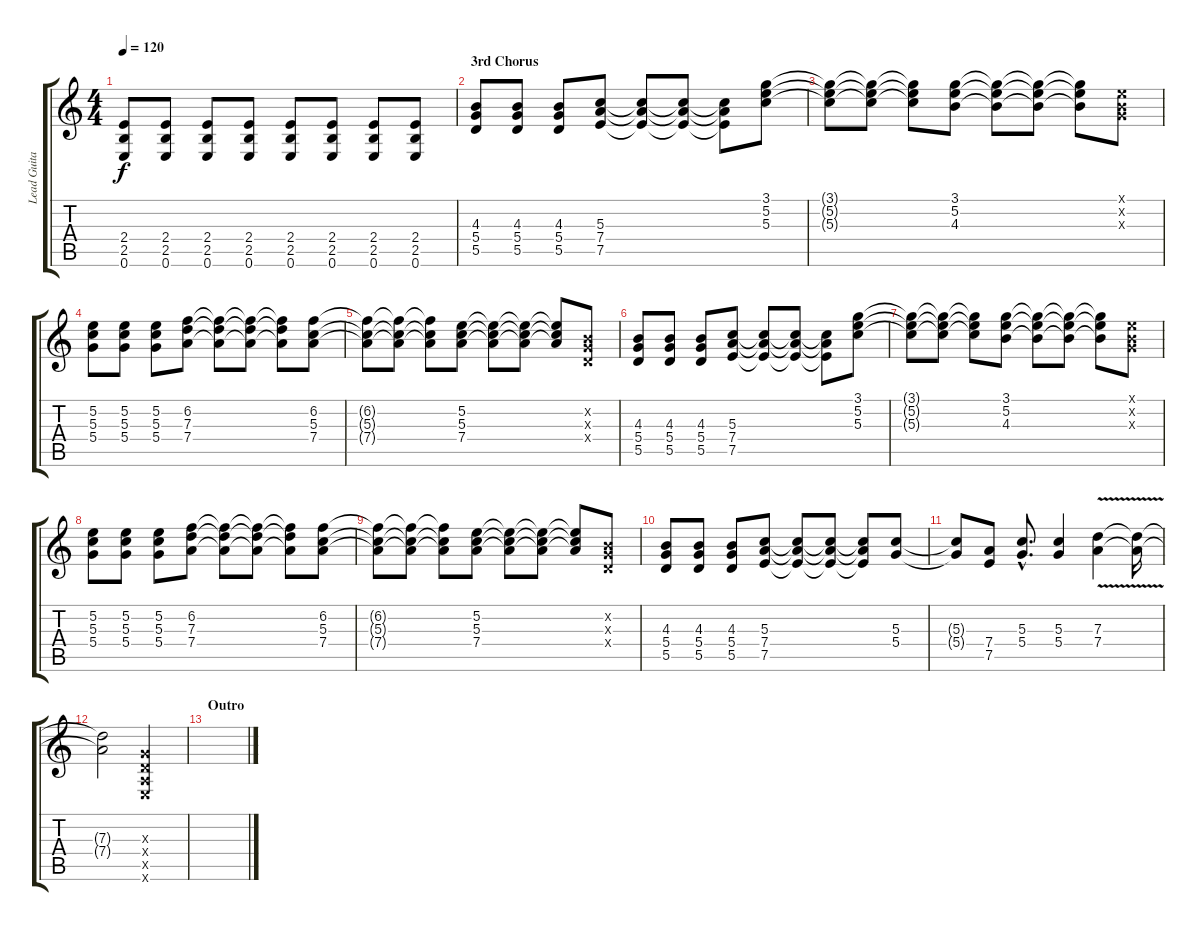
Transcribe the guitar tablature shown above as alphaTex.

\track ("Lead Guitar" "Lead Guita") {instrument overdrivenguitar}
\staff {score tabs}
\tuning (E4 B3 G3 D3 A2 E2) {hide}
\ts (4 4)
\tempo 120
\clef g2
\ks c
(2.4 2.5 0.6).8{dy f} (2.4 2.5 0.6).8 (2.4 2.5 0.6).8 (2.4 2.5 0.6).8 (2.4 2.5 0.6).8 (2.4 2.5 0.6).8 (2.4 2.5 0.6).8 (2.4 2.5 0.6).8 |
\section ("" "3rd Chorus")
(4.3 5.4 5.5).8{volume 16 instrument overdrivenguitar} (4.3 5.4 5.5).8 (4.3 5.4 5.5).8 (5.3 7.4 7.5).8 (5.3{t} 7.4{t} 7.5{t}).8 (5.3{t} 7.4{t} 7.5{t}).8 (5.3{t} 7.4{t} 7.5{t}).8 (3.1 5.2 5.3).8 |
(3.1{t} 5.2{t} 5.3{t}).8 (3.1{t} 5.2{t} 5.3{t}).8 (3.1{t} 5.2{t} 5.3{t}).8 (3.1 5.2 4.3).8 (3.1{t} 5.2{t} 4.3{t}).8 (3.1{t} 5.2{t} 4.3{t}).8 (3.1{t} 5.2{t} 4.3{t}).8 (0.1{x} 0.2{x} 0.3{x}).8 |
(5.2 5.3 5.4).8 (5.2 5.3 5.4).8 (5.2 5.3 5.4).8 (6.2 7.3 7.4).8 (6.2{t} 7.3{t} 7.4{t}).8 (6.2{t} 7.3{t} 7.4{t}).8 (6.2{t} 7.3{t} 7.4{t}).8 (6.2 5.3 7.4).8 |
(6.2{t} 5.3{t} 7.4{t}).8 (6.2{t} 5.3{t} 7.4{t}).8 (6.2{t} 5.3{t} 7.4{t}).8 (5.2 5.3 7.4).8 (5.2{t} 5.3{t} 7.4{t}).8 (5.2{t} 5.3{t} 7.4{t}).8 (5.2{t} 5.3{t} 7.4{t}).8 (0.2{x} 0.3{x} 0.4{x}).8 |
(4.3 5.4 5.5).8 (4.3 5.4 5.5).8 (4.3 5.4 5.5).8 (5.3 7.4 7.5).8 (5.3{t} 7.4{t} 7.5{t}).8 (5.3{t} 7.4{t} 7.5{t}).8 (5.3{t} 7.4{t} 7.5{t}).8 (3.1 5.2 5.3).8 |
(3.1{t} 5.2{t} 5.3{t}).8 (3.1{t} 5.2{t} 5.3{t}).8 (3.1{t} 5.2{t} 5.3{t}).8 (3.1 5.2 4.3).8 (3.1{t} 5.2{t} 4.3{t}).8 (3.1{t} 5.2{t} 4.3{t}).8 (3.1{t} 5.2{t} 4.3{t}).8 (0.1{x} 0.2{x} 0.3{x}).8 |
(5.2 5.3 5.4).8 (5.2 5.3 5.4).8 (5.2 5.3 5.4).8 (6.2 7.3 7.4).8 (6.2{t} 7.3{t} 7.4{t}).8 (6.2{t} 7.3{t} 7.4{t}).8 (6.2{t} 7.3{t} 7.4{t}).8 (6.2 5.3 7.4).8 |
(6.2{t} 5.3{t} 7.4{t}).8 (6.2{t} 5.3{t} 7.4{t}).8 (6.2{t} 5.3{t} 7.4{t}).8 (5.2 5.3 7.4).8 (5.2{t} 5.3{t} 7.4{t}).8 (5.2{t} 5.3{t} 7.4{t}).8 (5.2{t} 5.3{t} 7.4{t}).8 (0.2{x} 0.3{x} 0.4{x}).8 |
(4.3 5.4 5.5).8 (4.3 5.4 5.5).8 (4.3 5.4 5.5).8 (5.3 7.4 7.5).8 (5.3{t} 7.4{t} 7.5{t}).8 (5.3{t} 7.4{t} 7.5{t}).8 (5.3{t} 7.4{t} 7.5{t}).8 (5.3 5.4).8 |
(5.3{t} 5.4{t}).8 (7.4 7.5).8 (5.3{hac} 5.4{hac}).8{d} (5.3 5.4).4 (7.3{v} 7.4).4 (7.3{t} 7.4{t}).16 |
(7.3{t} 7.4{t}).2 (0.3{x} 0.4{x} 0.5{x} 0.6{x}).2 |
\section ("" "Outro")
